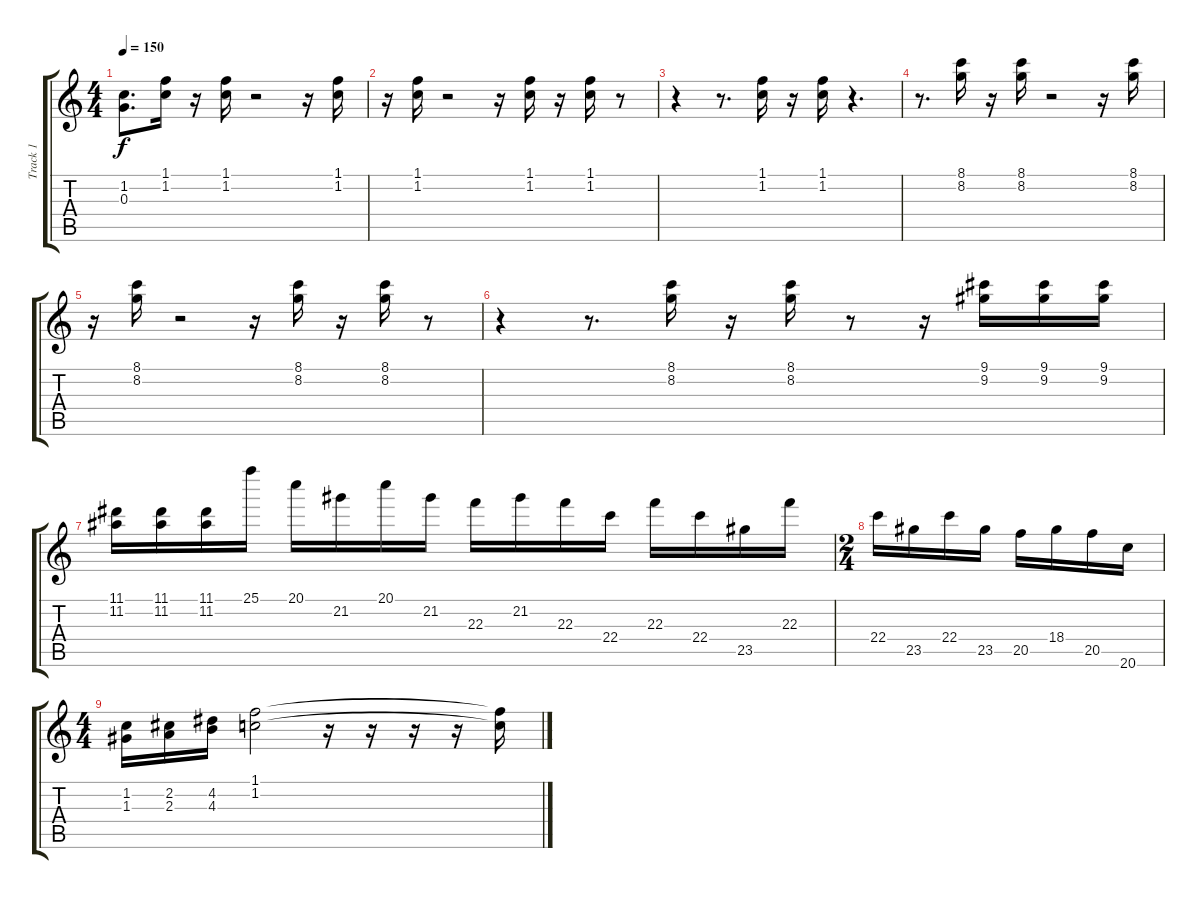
\track ("Track 1" "Track 1") {instrument distortionguitar}
\staff {score tabs}
\tuning (E4 B3 G3 D3 A2 E2) {hide}
\ts (4 4)
\tempo 150
\clef g2
\ks c
(1.2{t} 0.3{t}).8{d dy f} (1.1 1.2).16 r.16 (1.1 1.2).16 r.2 r.16 (1.1 1.2).16 |
r.16 (1.1 1.2).16 r.2 r.16 (1.1 1.2).16 r.16 (1.1 1.2).16 r.8 |
r.4 r.8{d} (1.1 1.2).16 r.16 (1.1 1.2).16 r.4{d} |
r.8{d} (8.1 8.2).16 r.16 (8.1 8.2).16 r.2 r.16 (8.1 8.2).16 |
r.16 (8.1 8.2).16 r.2 r.16 (8.1 8.2).16 r.16 (8.1 8.2).16 r.8 |
r.4 r.8{d} (8.1 8.2).16 r.16 (8.1 8.2).16 r.8 r.16 (9.1 9.2).16 (9.1 9.2).16 (9.1 9.2).16 |
(11.1 11.2).16 (11.1 11.2).16 (11.1 11.2).16 25.1.16 20.1.16 21.2.16 20.1.16 21.2.16 22.3.16 21.2.16 22.3.16 22.4.16 22.3.16 22.4.16 23.5.16 22.3.16 |
\ts (2 4)
22.4.16 23.5.16 22.4.16 23.5.16 20.5.16 18.4.16 20.5.16 20.6.16 |
\ts (4 4)
(1.2 1.3).16 (2.2 2.3).16 (4.2 4.3).16 (1.1 1.2).2 r.16 r.16 r.16 r.16 (1.1{t} 1.2{t}).16
